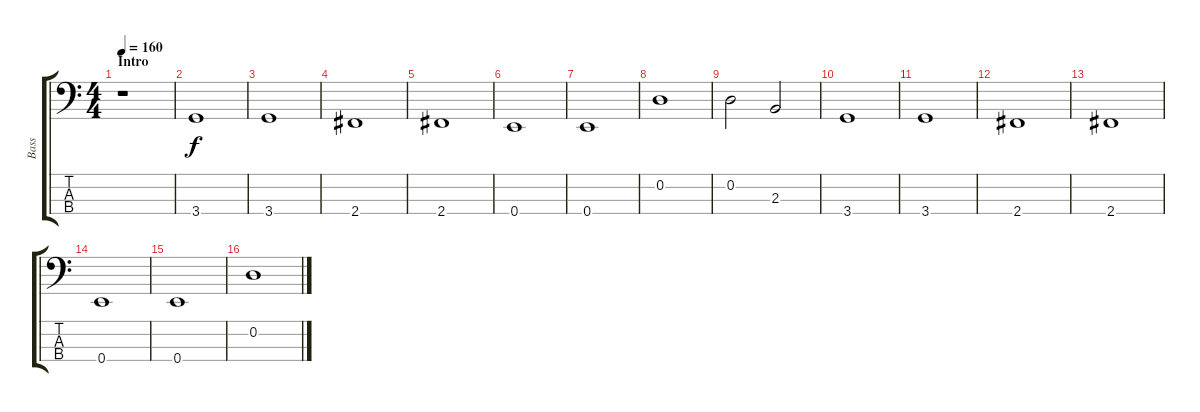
\track ("Bass" "Bass") {instrument fretlessbass}
\staff {score tabs}
\tuning (G2 D2 A1 E1) {hide}
\ts (4 4)
\section ("" "Intro")
\tempo 160
\clef f4
\ks c
r.1{dy f instrument fretlessbass} |
3.4.1 |
3.4.1 |
2.4.1 |
2.4.1 |
0.4.1 |
0.4.1 |
0.2.1 |
0.2.2 2.3.2 |
3.4.1 |
3.4.1 |
2.4.1 |
2.4.1 |
0.4.1 |
0.4.1 |
0.2.1
